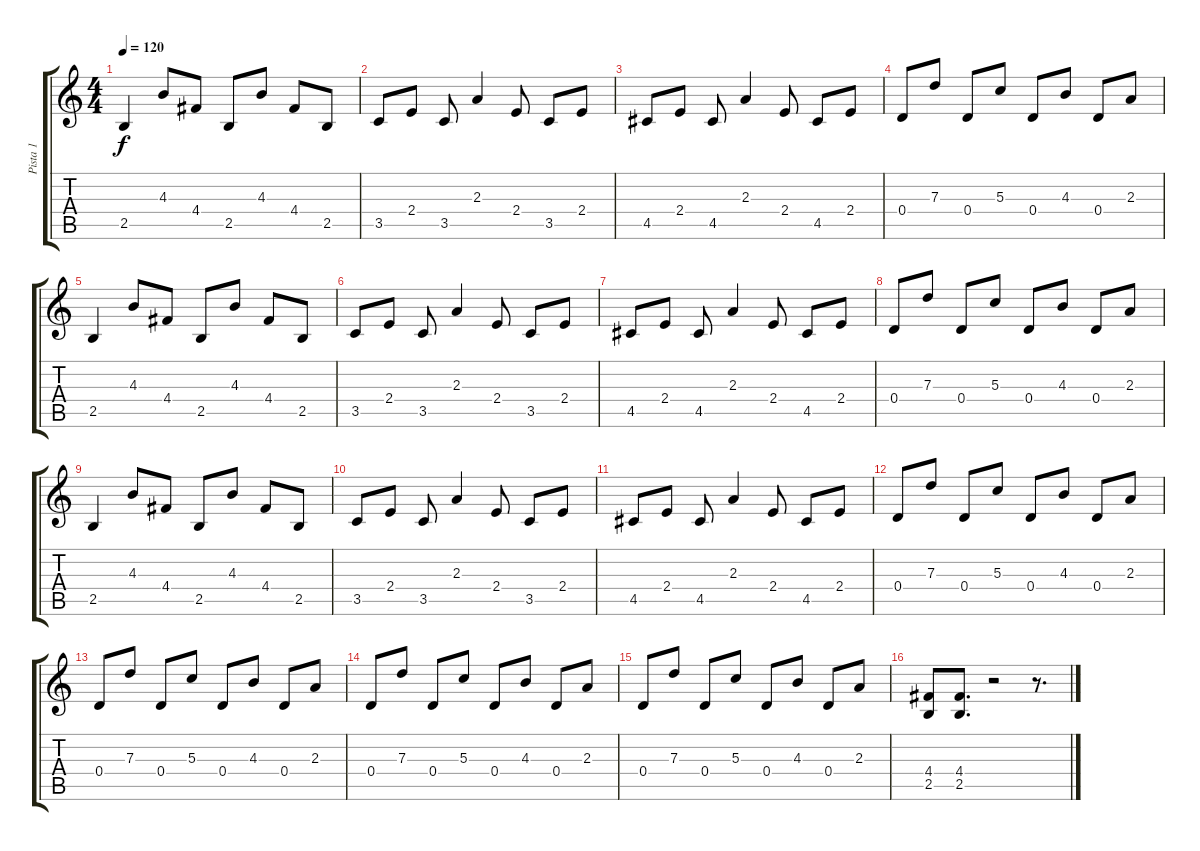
\track ("Pista 1" "Pista 1") {instrument acousticguitarsteel}
\staff {score tabs}
\tuning (E4 B3 G3 D3 A2 E2) {hide}
\ts (4 4)
\tempo 120
\clef g2
\ks c
2.5.4{dy f} 4.3.8 4.4.8 2.5.8 4.3.8 4.4.8 2.5.8 |
3.5.8 2.4.8 3.5.8 2.3.4 2.4.8 3.5.8 2.4.8 |
4.5.8 2.4.8 4.5.8 2.3.4 2.4.8 4.5.8 2.4.8 |
0.4.8 7.3.8 0.4.8 5.3.8 0.4.8 4.3.8 0.4.8 2.3.8 |
2.5.4 4.3.8 4.4.8 2.5.8 4.3.8 4.4.8 2.5.8 |
3.5.8 2.4.8 3.5.8 2.3.4 2.4.8 3.5.8 2.4.8 |
4.5.8 2.4.8 4.5.8 2.3.4 2.4.8 4.5.8 2.4.8 |
0.4.8 7.3.8 0.4.8 5.3.8 0.4.8 4.3.8 0.4.8 2.3.8 |
2.5.4 4.3.8 4.4.8 2.5.8 4.3.8 4.4.8 2.5.8 |
3.5.8 2.4.8 3.5.8 2.3.4 2.4.8 3.5.8 2.4.8 |
4.5.8 2.4.8 4.5.8 2.3.4 2.4.8 4.5.8 2.4.8 |
0.4.8 7.3.8 0.4.8 5.3.8 0.4.8 4.3.8 0.4.8 2.3.8 |
0.4.8 7.3.8 0.4.8 5.3.8 0.4.8 4.3.8 0.4.8 2.3.8 |
0.4.8 7.3.8 0.4.8 5.3.8 0.4.8 4.3.8 0.4.8 2.3.8 |
0.4.8 7.3.8 0.4.8 5.3.8 0.4.8 4.3.8 0.4.8 2.3.8 |
(4.4 2.5).8{instrument overdrivenguitar} (4.4 2.5).8{d} r.2 r.8{d}
